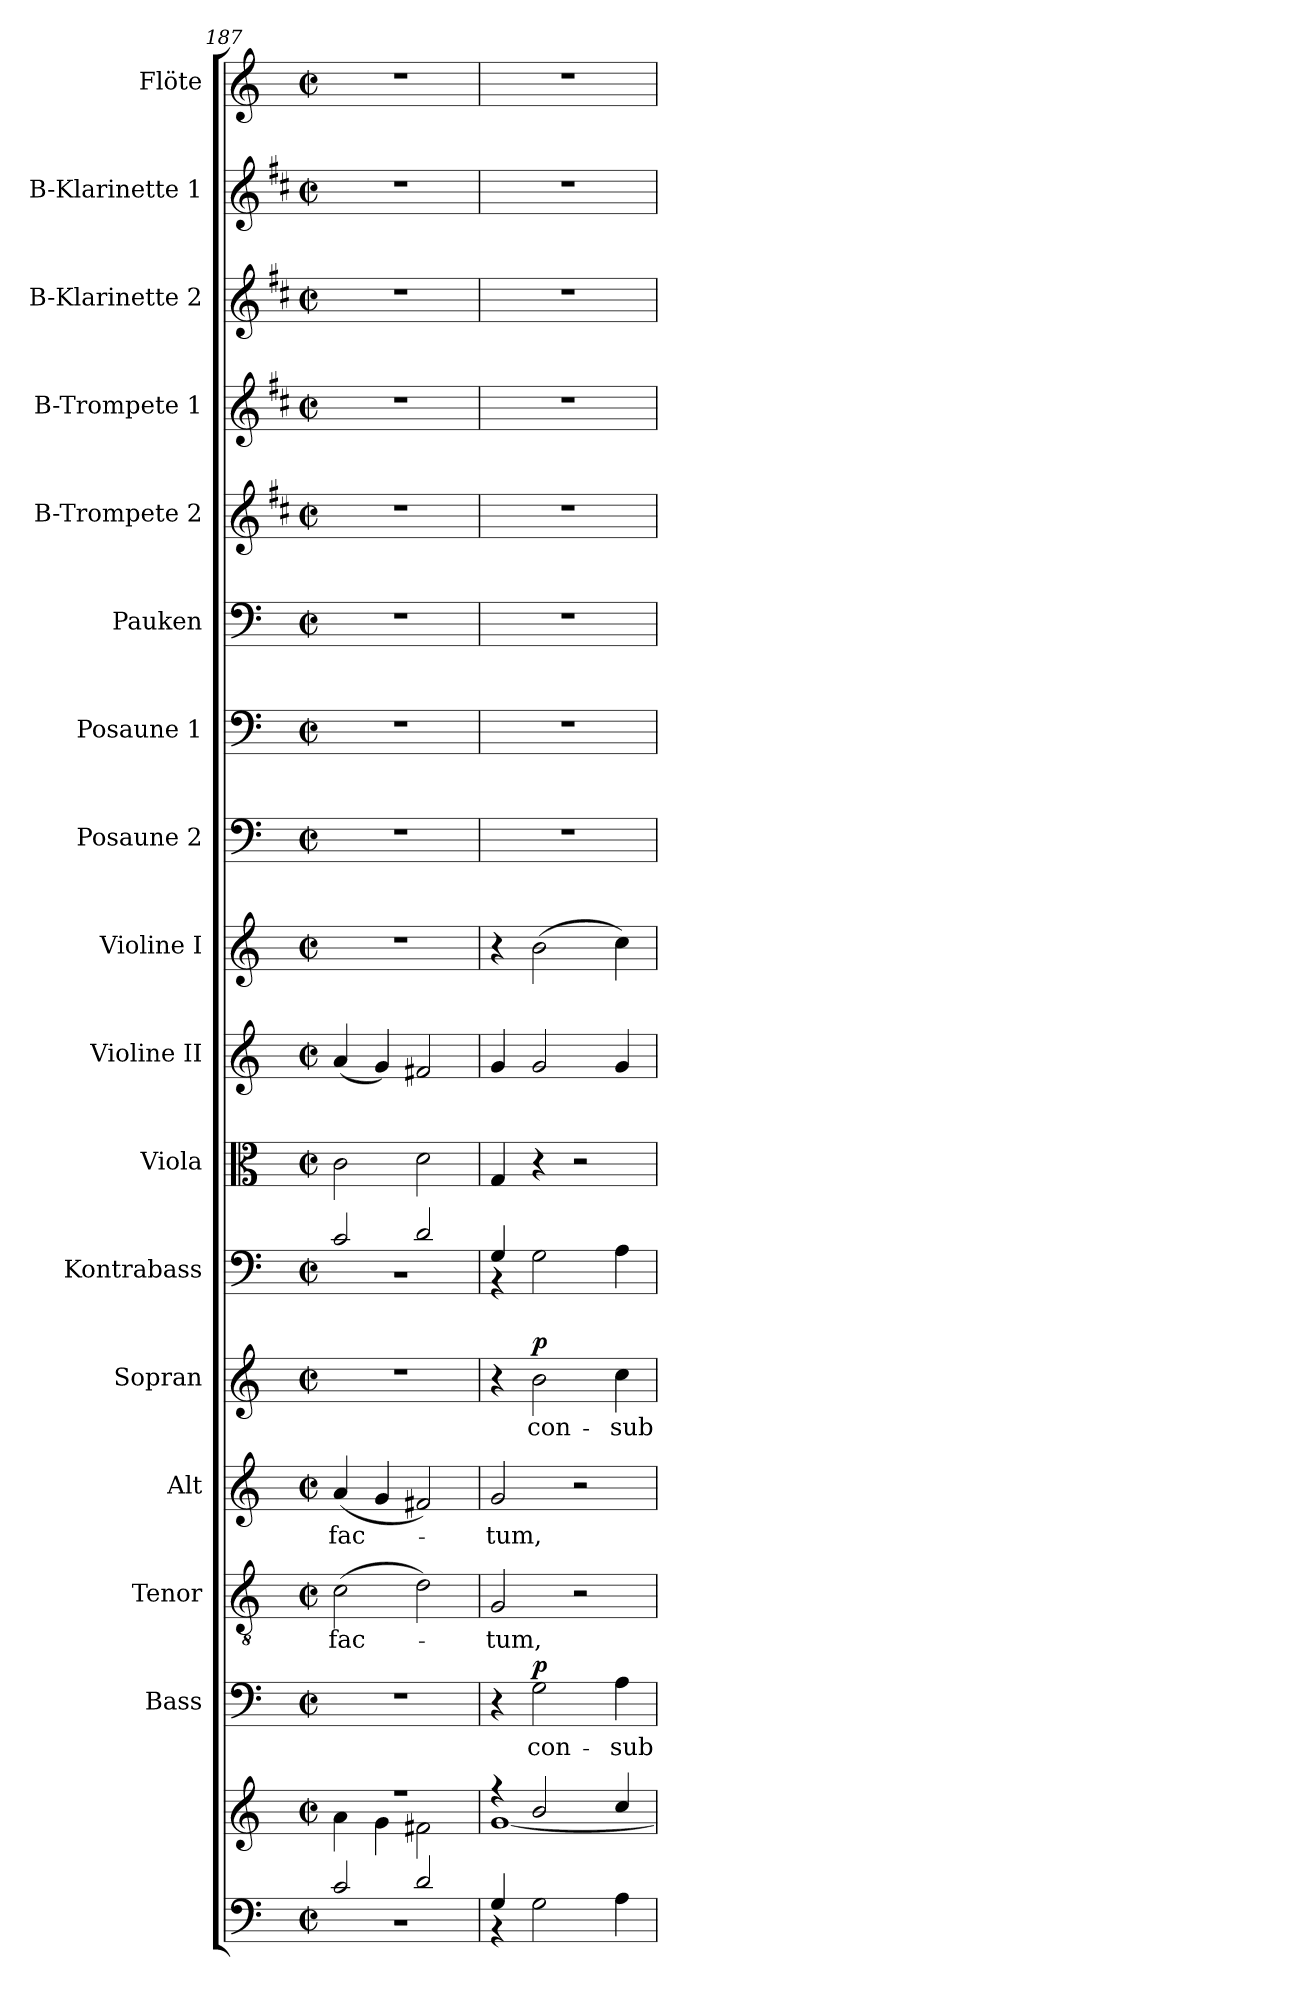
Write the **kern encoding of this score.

**kern	**kern	**kern	**text	**dynam	**kern	**text	**kern	**text	**kern	**text	**dynam	**kern	**kern	**kern	**kern	**kern	**kern	**kern	**kern	**kern	**kern	**kern	**kern
*part17	*part17	*part16	*part16	*part16	*part15	*part15	*part14	*part14	*part13	*part13	*part13	*part12	*part11	*part10	*part9	*part8	*part7	*part6	*part5	*part4	*part3	*part2	*part1
*staff18	*staff17	*staff16	*staff16	*staff16	*staff15	*staff15	*staff14	*staff14	*staff13	*staff13	*staff13	*staff12	*staff11	*staff10	*staff9	*staff8	*staff7	*staff6	*staff5	*staff4	*staff3	*staff2	*staff1
*	*	*I"Bass	*	*	*I"Tenor	*	*I"Alt	*	*I"Sopran	*	*	*I"Kontrabass	*I"Viola	*I"Violine II	*I"Violine I	*I"Posaune 2	*I"Posaune 1	*I"Pauken	*I"B-Trompete 2	*I"B-Trompete 1	*I"B-Klarinette 2	*I"B-Klarinette 1	*I"Flöte
*	*	*I'B.	*	*	*I'T.	*	*I'A.	*	*I'S.	*	*	*I'Kb.	*I'Vla.	*I'Vl. II	*I'Vl. I	*I'Pos. 2	*I'Pos. 1	*I'Pk.	*I'B Trp. 2	*I'B Trp. 1	*I'B Kl. 2	*I'B Kl. 1	*I'Fl.
!!LO:PB:g=z
*clefF4	*clefG2	*clefF4	*	*	*clefGv2	*	*clefG2	*	*clefG2	*	*	*clefF4	*clefC3	*clefG2	*clefG2	*clefF4	*clefF4	*clefF4	*clefG2	*clefG2	*clefG2	*clefG2	*clefG2
*	*	*	*	*	*	*	*	*	*	*	*	*ITrd7c12	*	*	*	*	*	*	*ITrd1c2	*ITrd1c2	*ITrd1c2	*ITrd1c2	*
*k[]	*k[]	*k[]	*	*	*k[]	*	*k[]	*	*k[]	*	*	*k[]	*k[]	*k[]	*k[]	*k[]	*k[]	*k[]	*k[]	*k[]	*k[]	*k[]	*k[]
*C:	*C:	*C:	*	*	*C:	*	*C:	*	*C:	*	*	*C:	*C:	*C:	*C:	*C:	*C:	*C:	*C:	*C:	*C:	*C:	*C:
*M2/2	*M2/2	*M2/2	*	*	*M2/2	*	*M2/2	*	*M2/2	*	*	*M2/2	*M2/2	*M2/2	*M2/2	*M2/2	*M2/2	*M2/2	*M2/2	*M2/2	*M2/2	*M2/2	*M2/2
*met(c|)	*met(c|)	*met(c|)	*	*	*met(c|)	*	*met(c|)	*	*met(c|)	*	*	*met(c|)	*met(c|)	*met(c|)	*met(c|)	*met(c|)	*met(c|)	*met(c|)	*met(c|)	*met(c|)	*met(c|)	*met(c|)	*met(c|)
=187	=187	=187	=187	=187	=187	=187	=187	=187	=187	=187	=187	=187	=187	=187	=187	=187	=187	=187	=187	=187	=187	=187	=187
*^	*^	*	*	*	*	*	*	*	*	*	*	*	*	*	*	*	*	*	*	*	*	*	*
!	!	!	!	!	!	!	!	!LO:LY:b	!	!LO:LY:b	!	!	!	!	!	!	!	!	!	!	!	!	!	!	!
*	*	*	*	*	*	*	*	*	*	*	*	*	*	*^	*	*	*	*	*	*	*	*	*	*	*
2c/	1r	1r	4a\	1r	.	.	(>2c\	fac-	(<4a/	fac-	1r	.	.	2C/	1r	2c\	(<4a/	1r	1r	1r	1r	1r	1r	1r	1r	1r
.	.	.	4g\	.	.	.	.	.	4g/	.	.	.	.	.	.	.	4g/)	.	.	.	.	.	.	.	.	.
2d/	.	.	2f#X\	.	.	.	2d\)	.	2f#X/)	.	.	.	.	2D/	.	2d\	2f#X/	.	.	.	.	.	.	.	.	.
=188	=188	=188	=188	=188	=188	=188	=188	=188	=188	=188	=188	=188	=188	=188	=188	=188	=188	=188	=188	=188	=188	=188	=188	=188	=188	=188
!	!	!	!	!	!	!	!	!LO:LY:b	!	!LO:LY:b	!	!	!	!	!	!	!	!	!	!	!	!	!	!	!	!
4G/	4rBB	4ree	[<1g	4r	.	.	2G/	-tum,	2g/	-tum,	4r	.	.	4GG/	4rAA	4G/	4g/	4r	1r	1r	1r	1r	1r	1r	1r	1r
!	!	!	!	!	!LO:LY:b	!LO:DY:a	!	!	!	!	!	!LO:LY:b	!LO:DY:a	!	!	!	!	!	!	!	!	!	!	!	!	!
2.ryy	2G\	2b/	.	2G\	con-	p	.	.	.	.	2b\	con-	p	2.ryy	2GG\	4r	2g/	(>2b\	.	.	.	.	.	.	.	.
.	.	.	.	.	.	.	2r	.	2r	.	.	.	.	.	.	2r	.	.	.	.	.	.	.	.	.	.
!	!	!	!	!	!LO:LY:b	!	!	!	!	!	!	!LO:LY:b	!	!	!	!	!	!	!	!	!	!	!	!	!	!
.	4A\	4cc/	.	4A\	-sub-	.	.	.	.	.	4cc\	-sub-	.	.	4AA\	.	4g/	4cc\)	.	.	.	.	.	.	.	.
*v	*v	*	*	*	*	*	*	*	*	*	*	*	*	*v	*v	*	*	*	*	*	*	*	*	*	*	*
*	*v	*v	*	*	*	*	*	*	*	*	*	*	*	*	*	*	*	*	*	*	*	*	*	*
=	=	=	=	=	=	=	=	=	=	=	=	=	=	=	=	=	=	=	=	=	=	=	=
*-	*-	*-	*-	*-	*-	*-	*-	*-	*-	*-	*-	*-	*-	*-	*-	*-	*-	*-	*-	*-	*-	*-	*-
